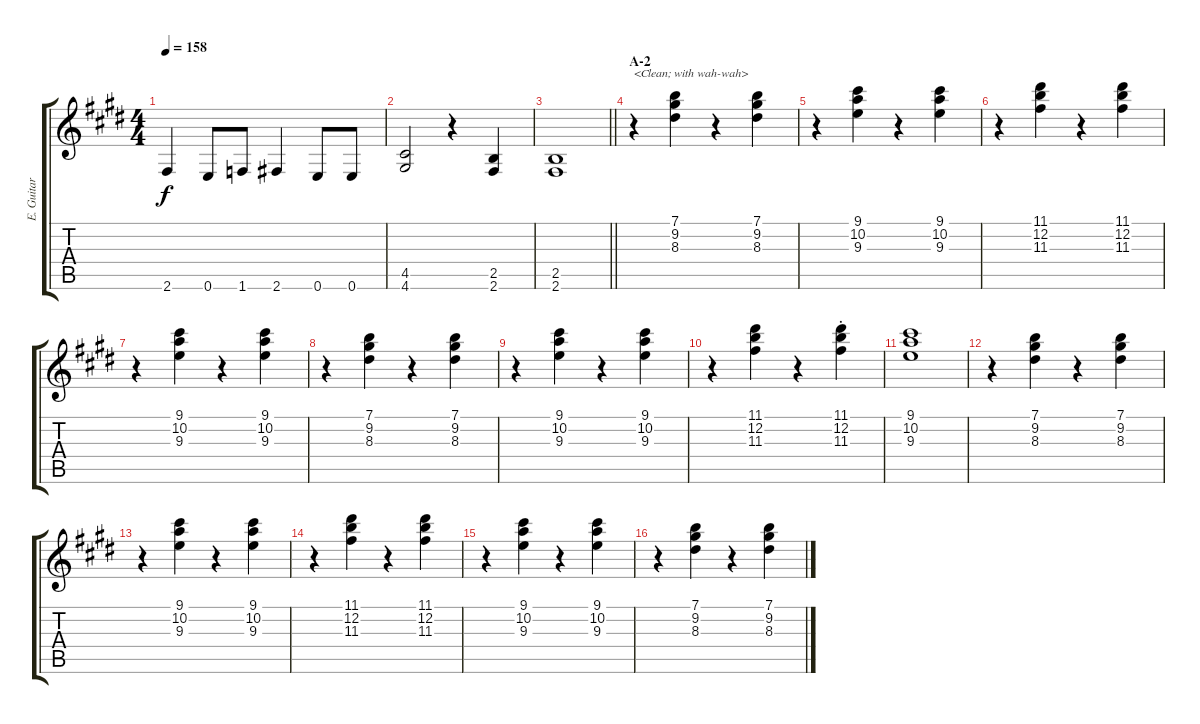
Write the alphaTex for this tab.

\track ("E. Guitar I" "E. Guitar ") {instrument electricguitarclean}
\staff {score tabs}
\tuning (E4 B3 G3 D3 A2 E2) {hide}
\ts (4 4)
\tempo 158
\clef g2
\ks e
2.6.4{dy f} 0.6.8 1.6.8 2.6.4 0.6.8 0.6.8 |
(4.5 4.6).2 r.4 (2.5 2.6).4 |
\barLineRight lightlight
(2.5 2.6).1 |
\section ("" "A-2")
r.4{txt "<Clean; with wah-wah>" instrument electricguitarclean} (7.1 9.2 8.3).4 r.4 (7.1 9.2 8.3).4 |
r.4 (9.1 10.2 9.3).4 r.4 (9.1 10.2 9.3).4 |
r.4 (11.1 12.2 11.3).4 r.4 (11.1 12.2 11.3).4 |
r.4 (9.1 10.2 9.3).4 r.4 (9.1 10.2 9.3).4 |
r.4 (7.1 9.2 8.3).4 r.4 (7.1 9.2 8.3).4 |
r.4 (9.1 10.2 9.3).4 r.4 (9.1 10.2 9.3).4 |
r.4 (11.1 12.2 11.3).4 r.4 (11.1{st} 12.2{st} 11.3{st}).4 |
(9.1 10.2 9.3).1 |
r.4 (7.1 9.2 8.3).4 r.4 (7.1 9.2 8.3).4 |
r.4 (9.1 10.2 9.3).4 r.4 (9.1 10.2 9.3).4 |
r.4 (11.1 12.2 11.3).4 r.4 (11.1 12.2 11.3).4 |
r.4 (9.1 10.2 9.3).4 r.4 (9.1 10.2 9.3).4 |
r.4 (7.1 9.2 8.3).4 r.4 (7.1 9.2 8.3).4
